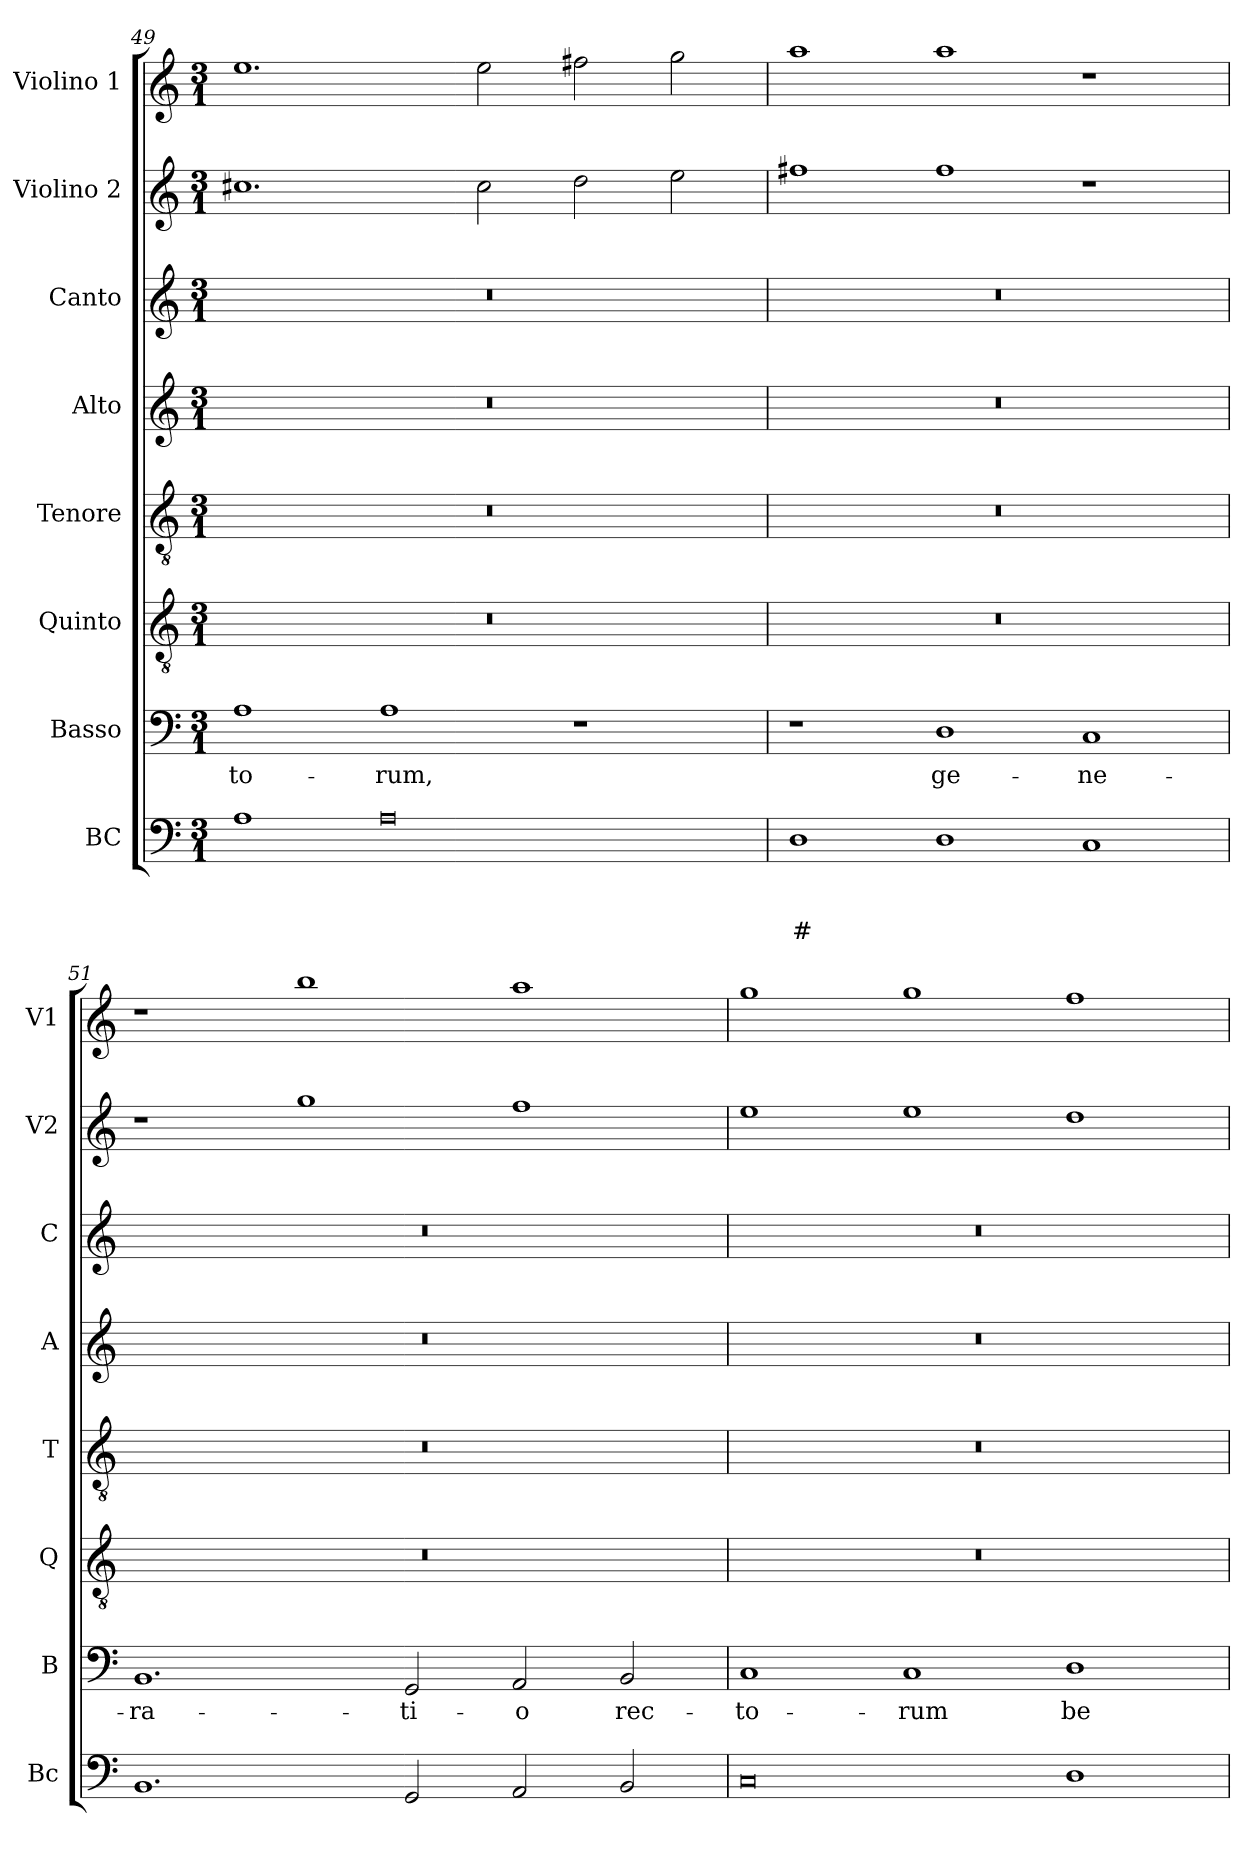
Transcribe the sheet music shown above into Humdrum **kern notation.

**kern	**text	**text	**text	**kern	**text	**kern	**kern	**kern	**kern	**kern	**kern
*part8	*part8	*part8	*part8	*part7	*part7	*part6	*part5	*part4	*part3	*part2	*part1
*staff8	*staff8	*staff8	*staff8	*staff7	*staff7	*staff6	*staff5	*staff4	*staff3	*staff2	*staff1
*I"BC	*	*	*	*I"Basso	*	*I"Quinto	*I"Tenore	*I"Alto	*I"Canto	*I"Violino 2	*I"Violino 1
*I'Bc	*	*	*	*I'B	*	*I'Q	*I'T	*I'A	*I'C	*I'V2	*I'V1
*clefF4	*	*	*	*clefF4	*	*clefGv2	*clefGv2	*clefG2	*clefG2	*clefG2	*clefG2
*k[]	*	*	*	*k[]	*	*k[]	*k[]	*k[]	*k[]	*k[]	*k[]
*C:	*	*	*	*C:	*	*C:	*C:	*C:	*C:	*C:	*C:
*M3/1	*	*	*	*M3/1	*	*M3/1	*M3/1	*M3/1	*M3/1	*M3/1	*M3/1
=49	=49	=49	=49	=49	=49	=49	=49	=49	=49	=49	=49
!	!	!	!	!	!LO:LY:b	!	!	!	!	!	!
1A	.	.	.	1A	-to-	0.r	0.r	0.r	0.r	1.cc#X	1.ee
!	!	!	!	!	!LO:LY:b	!	!	!	!	!	!
0A	.	.	.	1A	-rum,	.	.	.	.	.	.
.	.	.	.	.	.	.	.	.	.	2cc#\	2ee\
.	.	.	.	1r	.	.	.	.	.	2dd\	2ff#X\
.	.	.	.	.	.	.	.	.	.	2ee\	2gg\
!!LO:PB:g=z
=50	=50	=50	=50	=50	=50	=50	=50	=50	=50	=50	=50
!	!	!	!LO:LY:b	!	!	!	!	!	!	!	!
1D	.	.	#	1r	.	0.r	0.r	0.r	0.r	1ff#X	1aa
!	!	!	!	!	!LO:LY:b	!	!	!	!	!	!
1D	.	.	.	1D	ge-	.	.	.	.	1ff#	1aa
!	!	!	!	!	!LO:LY:b	!	!	!	!	!	!
1C	.	.	.	1C	-ne-	.	.	.	.	1r	1r
=51	=51	=51	=51	=51	=51	=51	=51	=51	=51	=51	=51
!	!	!	!	!	!LO:LY:b	!	!	!	!	!	!
1.BB	.	.	.	1.BB	-ra-	0.r	0.r	0.r	0.r	1r	1r
.	.	.	.	.	.	.	.	.	.	1gg	1bb
!	!	!	!	!	!LO:LY:b	!	!	!	!	!	!
2GG/	.	.	.	2GG/	-ti-	.	.	.	.	.	.
!	!	!	!	!	!LO:LY:b	!	!	!	!	!	!
2AA/	.	.	.	2AA/	-o	.	.	.	.	1ff	1aa
!	!	!	!	!	!LO:LY:b	!	!	!	!	!	!
2BB/	.	.	.	2BB/	rec-	.	.	.	.	.	.
=52	=52	=52	=52	=52	=52	=52	=52	=52	=52	=52	=52
!	!	!	!	!	!LO:LY:b	!	!	!	!	!	!
0C	.	.	.	1C	-to-	0.r	0.r	0.r	0.r	1ee	1gg
!	!	!	!	!	!LO:LY:b	!	!	!	!	!	!
.	.	.	.	1C	-rum	.	.	.	.	1ee	1gg
!	!	!	!	!	!LO:LY:b	!	!	!	!	!	!
1D	.	.	.	1D	be-	.	.	.	.	1dd	1ff
=	=	=	=	=	=	=	=	=	=	=	=
*-	*-	*-	*-	*-	*-	*-	*-	*-	*-	*-	*-
